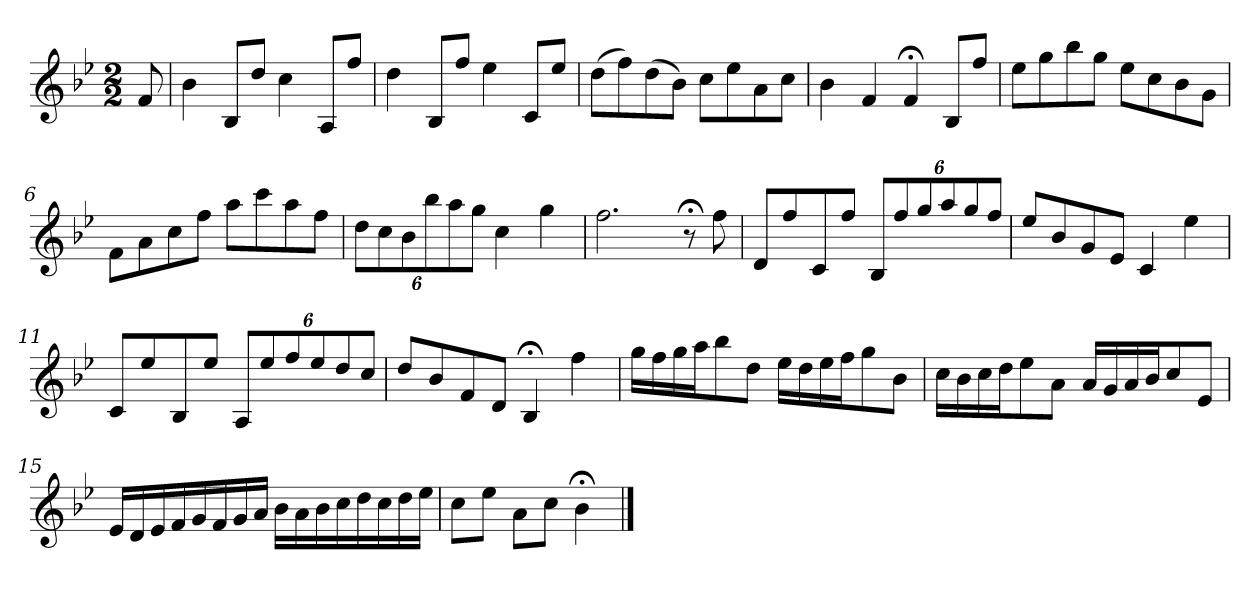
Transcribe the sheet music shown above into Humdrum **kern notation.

**kern
*part1
*staff1
*k[b-e-]
*B-:
*M2/2
*MM120
=
8f
=1
4b-
8B-L
8ddJ
4cc
8AL
8ffJ
=2
4dd
8B-L
8ffJ
4ee-
8cL
8ee-J
=3
(8ddL
8ff)
(8dd
8b-J)
8ccL
8ee-
8a
8ccJ
=4
4b-
4f
4f;<
8B-L
8ffJ
=5
8ee-L
8gg
8bb-
8ggJ
8ee-L
8cc
8b-
8gJ
=6
8fL
8a
8cc
8ffJ
8aaL
8ccc
8aa
8ffJ
=7
12ddL
12cc
12b-
12bb-
12aa
12ggJ
4cc
4gg
=8
2.ff
8r;<
8ff
=9
8dL
8ff
8c
8ffJ
12B-L
12ff
12gg
12aa
12gg
12ffJ
=10
8ee-L
8b-
8g
8e-J
4c
4ee-
=11
8cL
8ee-
8B-
8ee-J
12AL
12ee-
12ff
12ee-
12dd
12ccJ
=12
8ddL
8b-
8f
8dJ
4B-;<
4ff
=13
16ggLL
16ff
16gg
16aaJ
8bb-
8ddJ
16ee-LL
16dd
16ee-
16ffJ
8gg
8b-J
=14
16ccLL
16b-
16cc
16ddJ
8ee-
8aJ
16aLL
16g
16a
16b-J
8cc
8e-J
=15
16e-LL
16d
16e-
16f
16g
16f
16g
16aJJ
16b-LL
16a
16b-
16cc
16dd
16cc
16dd
16ee-JJ
=16
8ccL
8ee-J
8aL
8ccJ
4b-;<
==
*-
